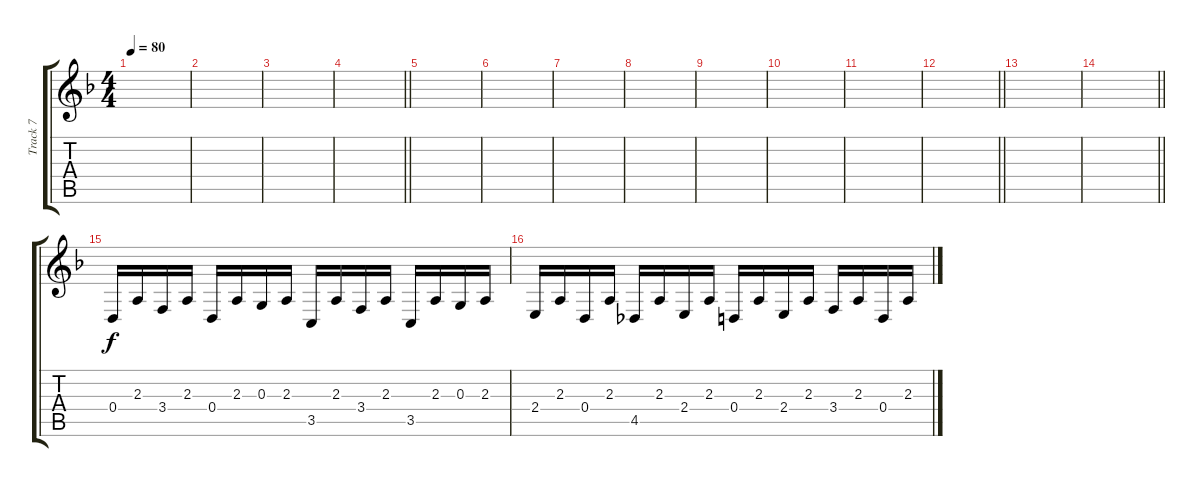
\track ("Track 7" "Track 7") {instrument churchorgan}
\staff {score tabs}
\tuning (E4 B3 G3 D3 A2 E2) {hide}
\ts (4 4)
\tempo 80
\clef g2
\ks dminor
|
|
|
\barLineRight lightlight
|
|
|
|
|
|
|
|
\barLineRight lightlight
|
|
\barLineRight lightlight
|
0.4.16 2.3.16 3.4.16 2.3.16 0.4.16 2.3.16 0.3.16 2.3.16 3.5.16 2.3.16 3.4.16 2.3.16 3.5.16 2.3.16 0.3.16 2.3.16 |
2.4.16 2.3.16 0.4.16 2.3.16 4.5.16 2.3.16 2.4.16 2.3.16 0.4.16 2.3.16 2.4.16 2.3.16 3.4.16 2.3.16 0.4.16 2.3.16
